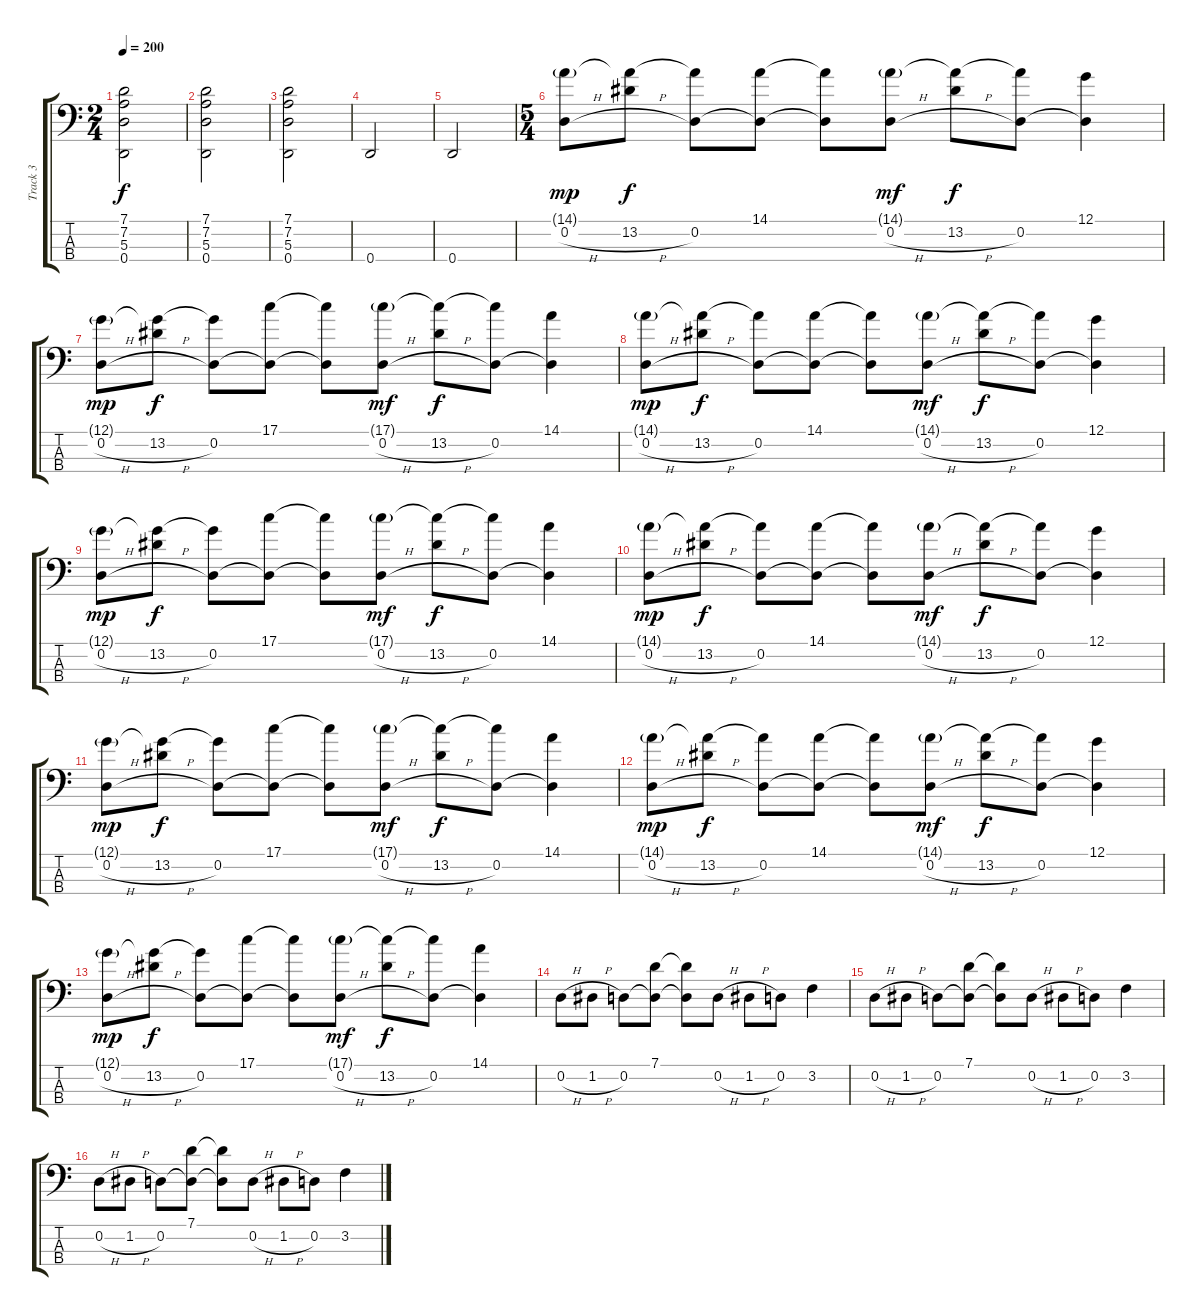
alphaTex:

\track ("Track 3" "Track 3") {instrument electricbasspick}
\staff {score tabs}
\tuning (G2 D2 A1 D1) {hide}
\ts (2 4)
\tempo 200
\clef f4
\ks c
(7.1 7.2 5.3 0.4).2{dy f} |
(7.1 7.2 5.3 0.4).2 |
(7.1 7.2 5.3 0.4).2 |
0.4.2 |
0.4.2 |
\ts (5 4)
(14.1{g} 0.2{h}).8{dy mp} (14.1{t} 13.2{h}).8{dy f} (14.1{t} 0.2).8 (14.1 0.2{t}).8 (14.1{t} 0.2{t}).8 (14.1{g} 0.2{h}).8{dy mf} (14.1{t} 13.2{h}).8{dy f} (14.1{t} 0.2).8 (12.1 0.2{t}).4 |
(12.1{g} 0.2{h}).8{dy mp} (12.1{t} 13.2{h}).8{dy f} (12.1{t} 0.2).8 (17.1 0.2{t}).8 (17.1{t} 0.2{t}).8 (17.1{g} 0.2{h}).8{dy mf} (17.1{t} 13.2{h}).8{dy f} (17.1{t} 0.2).8 (14.1 0.2{t}).4 |
(14.1{g} 0.2{h}).8{dy mp} (14.1{t} 13.2{h}).8{dy f} (14.1{t} 0.2).8 (14.1 0.2{t}).8 (14.1{t} 0.2{t}).8 (14.1{g} 0.2{h}).8{dy mf} (14.1{t} 13.2{h}).8{dy f} (14.1{t} 0.2).8 (12.1 0.2{t}).4 |
(12.1{g} 0.2{h}).8{dy mp} (12.1{t} 13.2{h}).8{dy f} (12.1{t} 0.2).8 (17.1 0.2{t}).8 (17.1{t} 0.2{t}).8 (17.1{g} 0.2{h}).8{dy mf} (17.1{t} 13.2{h}).8{dy f} (17.1{t} 0.2).8 (14.1 0.2{t}).4 |
(14.1{g} 0.2{h}).8{dy mp} (14.1{t} 13.2{h}).8{dy f} (14.1{t} 0.2).8 (14.1 0.2{t}).8 (14.1{t} 0.2{t}).8 (14.1{g} 0.2{h}).8{dy mf} (14.1{t} 13.2{h}).8{dy f} (14.1{t} 0.2).8 (12.1 0.2{t}).4 |
(12.1{g} 0.2{h}).8{dy mp} (12.1{t} 13.2{h}).8{dy f} (12.1{t} 0.2).8 (17.1 0.2{t}).8 (17.1{t} 0.2{t}).8 (17.1{g} 0.2{h}).8{dy mf} (17.1{t} 13.2{h}).8{dy f} (17.1{t} 0.2).8 (14.1 0.2{t}).4 |
(14.1{g} 0.2{h}).8{dy mp} (14.1{t} 13.2{h}).8{dy f} (14.1{t} 0.2).8 (14.1 0.2{t}).8 (14.1{t} 0.2{t}).8 (14.1{g} 0.2{h}).8{dy mf} (14.1{t} 13.2{h}).8{dy f} (14.1{t} 0.2).8 (12.1 0.2{t}).4 |
(12.1{g} 0.2{h}).8{dy mp} (12.1{t} 13.2{h}).8{dy f} (12.1{t} 0.2).8 (17.1 0.2{t}).8 (17.1{t} 0.2{t}).8 (17.1{g} 0.2{h}).8{dy mf} (17.1{t} 13.2{h}).8{dy f} (17.1{t} 0.2).8 (14.1 0.2{t}).4 |
0.2{h}.8 1.2{h}.8 0.2.8 (7.1 0.2{t}).8 (7.1{t} 0.2{t}).8 0.2{h}.8 1.2{h}.8 0.2.8 3.2.4 |
0.2{h}.8 1.2{h}.8 0.2.8 (7.1 0.2{t}).8 (7.1{t} 0.2{t}).8 0.2{h}.8 1.2{h}.8 0.2.8 3.2.4 |
0.2{h}.8 1.2{h}.8 0.2.8 (7.1 0.2{t}).8 (7.1{t} 0.2{t}).8 0.2{h}.8 1.2{h}.8 0.2.8 3.2.4
